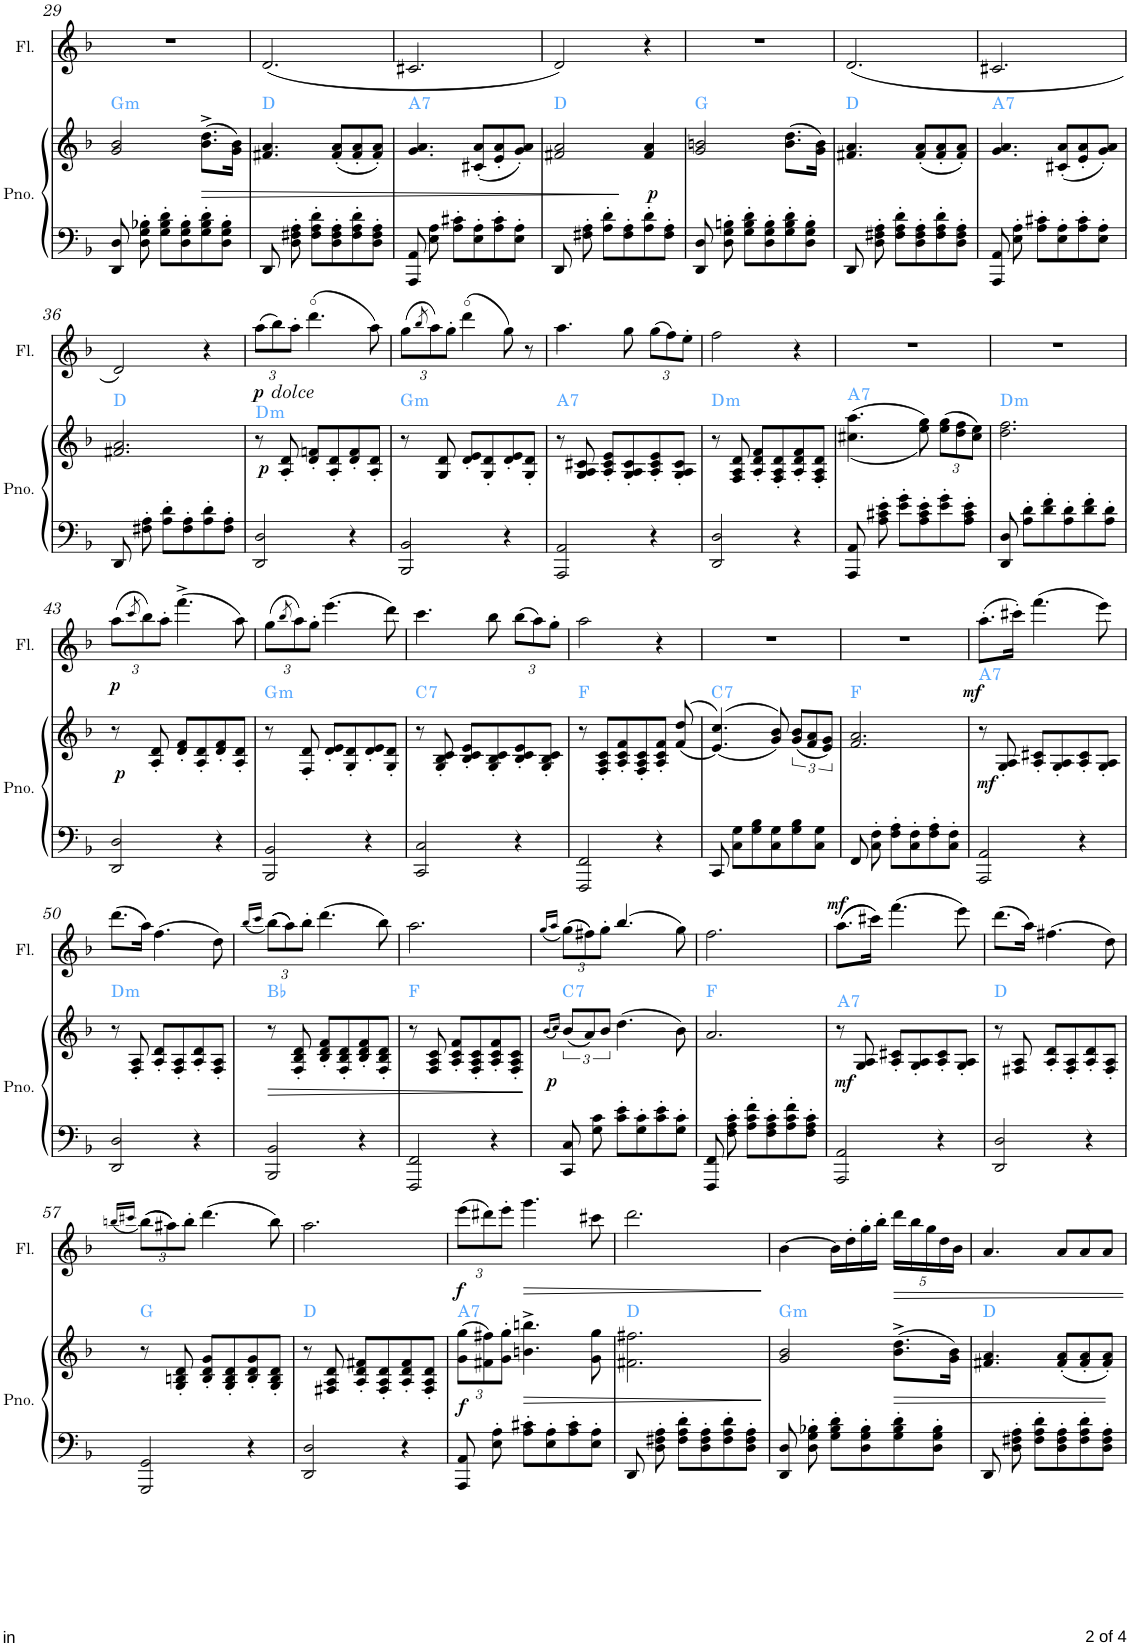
**kern	**kern	**dynam	**harte	**kern	**dynam
*part2	*part2	*part2	*part2	*part1	*part1
*staff3	*staff2	*staff2/3	*	*staff1	*staff1
*I"Piano	*	*	*	*I"Flute	*
*I'Pno.	*	*	*	*I'Fl.	*
!!LO:PB:g=z
*clefF4	*clefG2	*	*	*clefG2	*
*k[b-]	*k[b-]	*	*	*k[b-]	*
*M3/4	*M3/4	*	*	*M3/4	*
=29	=29	=29	=29	=29	=29
!	!	!	!LO:H:kt=m	!	!
8DD/ 8D/	2g/ 2b-/	.	G:min	2.r	.
8D\' 8G\' 8B-X\'	.	.	.	.	.
8G\' 8B-\' 8d\'L	.	.	.	.	.
8D\' 8G\' 8B-\'	.	.	.	.	.
!	!	!LO:HP:b	!	!	!
8G\' 8B-\' 8d\'	(8.b-\^ 8.dd\^L	>	.	.	.
8D\' 8G\' 8B-\'J	.	.	.	.	.
.	16g\ 16b-\Jk)	.	.	.	.
=30	=30	=30	=30	=30	=30
8DD/	4.f#X/ 4.a/	.	D:maj	(<2.d/	.
8D\' 8F#X\' 8A\'	.	.	.	.	.
8F#\' 8A\' 8d\'L	.	.	.	.	.
8D\' 8F#\' 8A\'	(8f#/' 8a/'L	.	.	.	.
8F#\' 8A\' 8d\'	8f#/' 8a/'	.	.	.	.
8D\' 8F#\' 8A\'J	8f#/' 8a/'J)	.	.	.	.
=31	=31	=31	=31	=31	=31
!	!	!	!LO:H:kt=7	!	!
8AAA/ 8AA/	4.g/ 4.a/	.	A:7	2.c#X/	.
8E\ 8A\	.	.	.	.	.
8A\' 8c#X\'L	.	.	.	.	.
8E\' 8A\'	(8c#X/' 8a/'L	.	.	.	.
8A\' 8c#\'	8e/' 8a/'	.	.	.	.
8E\' 8A\'J	8g/' 8a/'J)	.	.	.	.
=32	=32	=32	=32	=32	=32
8DD/	2f#X/ 2a/	.	D:maj	2d/)	.
8F#X\' 8A\'	.	.	.	.	.
8A\' 8d\'L	.	.	.	.	.
8F#\' 8A\'	.	.	.	.	.
!	!	!LO:DY:n=1:b	!	!	!
8A\' 8d\'	4f#/ 4a/	] p	.	4r	.
8F#\' 8A\'J	.	.	.	.	.
=33	=33	=33	=33	=33	=33
8DD/ 8D/	2g/ 2bn/	.	G:maj	2.r	.
8D\' 8G\' 8Bn\'	.	.	.	.	.
8G\' 8B\' 8d\'L	.	.	.	.	.
8D\' 8G\' 8B\'	.	.	.	.	.
8G\' 8B\' 8d\'	(8.b\ 8.dd\L	.	.	.	.
8D\' 8G\' 8B\'J	.	.	.	.	.
.	16g\ 16b\Jk)	.	.	.	.
=34	=34	=34	=34	=34	=34
8DD/	4.f#X/ 4.a/	.	D:maj	(<2.d/	.
8D\' 8F#X\' 8A\'	.	.	.	.	.
8F#\' 8A\' 8d\'L	.	.	.	.	.
8D\' 8F#\' 8A\'	(8f#/' 8a/'L	.	.	.	.
8F#\' 8A\' 8d\'	8f#/' 8a/'	.	.	.	.
8D\' 8F#\' 8A\'J	8f#/' 8a/'J)	.	.	.	.
=35	=35	=35	=35	=35	=35
!	!	!	!LO:H:kt=7	!	!
8AAA/ 8AA/	4.g/ 4.a/	.	A:7	2.c#X/	.
8E\' 8A\'	.	.	.	.	.
8A\' 8c#X\'L	.	.	.	.	.
8E\' 8A\'	(8c#X/' 8a/'L	.	.	.	.
8A\' 8c#\'	8e/' 8a/'	.	.	.	.
8E\' 8A\'J	8g/' 8a/'J)	.	.	.	.
!!LO:LB:g=z
=36	=36	=36	=36	=36	=36
8DD/	2.f#X/ 2.a/	.	D:maj	2d/)	.
8F#X\' 8A\'	.	.	.	.	.
8A\' 8d\'L	.	.	.	.	.
8F#\' 8A\'	.	.	.	.	.
8A\' 8d\'	.	.	.	4r	.
8F#\' 8A\'J	.	.	.	.	.
=37	=37	=37	=37	=37	=37
*	*	*	*	*Xbrackettup	*
!	!	!	!	!LO:TX:b:i:t=dolce	!
!	!	!LO:DY:a=2	!LO:H:kt=m	!	!LO:DY:b
2DD/ 2D/	8r	p	D:min	(12aa\L	p
.	.	.	.	12bb-\)	.
.	8A/' 8d/'	.	.	.	.
.	.	.	.	12aa'\J	.
.	8d/' 8fn/'L	.	.	(4.ddd\	.
.	8A/' 8d/'	.	.	.	.
4r	8d/' 8f/'	.	.	.	.
.	8A/' 8d/'J	.	.	8aa\)	.
=38	=38	=38	=38	=38	=38
!	!	!	!LO:H:kt=m	!	!
2BBB-/ 2BB-/	8r	.	G:min	(12gg\L	.
.	.	.	.	8qbb-/	.
.	.	.	.	12aa\)	.
.	8G/ 8d/	.	.	.	.
.	.	.	.	12gg'\J	.
.	8d/' 8e/'L	.	.	(4ddd\	.
.	8G/' 8d/'	.	.	.	.
4r	8d/' 8e/'	.	.	8gg\)	.
.	8G/' 8d/'J	.	.	8r	.
=39	=39	=39	=39	=39	=39
!	!	!	!LO:H:kt=7	!	!
2AAA/ 2AA/	8r	.	A:7	4.aa\	.
.	8G/ 8A/ 8c#X/	.	.	.	.
.	8A/' 8c#/' 8e/'L	.	.	.	.
.	8G/' 8A/' 8c#/'	.	.	8gg\	.
4r	8A/' 8c#/' 8e/'	.	.	(12gg\L	.
.	.	.	.	12ff\)	.
.	8G/' 8A/' 8c#/'J	.	.	.	.
.	.	.	.	12ee'\J	.
=40	=40	=40	=40	=40	=40
!	!	!	!LO:H:kt=m	!	!
2DD/ 2D/	8r	.	D:min	2ff\	.
.	8F/ 8A/ 8d/	.	.	.	.
.	8A/' 8d/' 8f/'L	.	.	.	.
.	8F/' 8A/' 8d/'	.	.	.	.
4r	8A/' 8d/' 8f/'	.	.	4r	.
.	8F/' 8A/' 8d/'J	.	.	.	.
=41	=41	=41	=41	=41	=41
!	!	!	!LO:H:kt=7	!	!
8AAA/ 8AA/	(<(4.cc#X\ 4.aa\	.	A:7	2.r	.
8A\' 8c#X\' 8e\'	.	.	.	.	.
8e\' 8g\'L	.	.	.	.	.
8A\' 8c#\' 8e\'	8ee\ 8gg\))	.	.	.	.
*	*Xbrackettup	*	*	*	*
8e\' 8g\'	(12ee\ 12gg\L	.	.	.	.
.	12dd\ 12ff\	.	.	.	.
8A\' 8c#\' 8e\'J	.	.	.	.	.
.	12cc#\ 12ee\J)	.	.	.	.
=42	=42	=42	=42	=42	=42
!	!	!	!LO:H:kt=m	!	!
8DD/ 8D/	2.dd\ 2.ff\	.	D:min	2.r	.
8A\' 8d\'L	.	.	.	.	.
8d\' 8f\'	.	.	.	.	.
8A\' 8d\'	.	.	.	.	.
8d\' 8f\'	.	.	.	.	.
8A\' 8d\'J	.	.	.	.	.
!!LO:LB:g=z
=43	=43	=43	=43	=43	=43
!	!	!LO:DY:a=2	!	!	!LO:DY:b
2DD/ 2D/	8r	p	.	(12aa\L	p
.	.	.	.	8qccc/	.
.	.	.	.	12bb-\)	.
.	8A/' 8d/'	.	.	.	.
.	.	.	.	12aa'\J	.
.	8d/' 8f/'L	.	.	(4.fff^\	.
.	8A/' 8d/'	.	.	.	.
4r	8d/' 8f/'	.	.	.	.
.	8A/' 8d/'J	.	.	8aa\)	.
=44	=44	=44	=44	=44	=44
!	!	!	!LO:H:kt=m	!	!
2BBB-/ 2BB-/	8r	.	G:min	(12gg\L	.
.	.	.	.	8qbb-/	.
.	.	.	.	12aa\)	.
.	8F/' 8d/'	.	.	.	.
.	.	.	.	12gg'\J	.
.	8d/' 8e/'L	.	.	(4.eee\	.
.	8G/' 8d/'	.	.	.	.
4r	8d/' 8e/'	.	.	.	.
.	8G/' 8d/'J	.	.	8ddd\)	.
=45	=45	=45	=45	=45	=45
!	!	!	!LO:H:kt=7	!	!
2CC/ 2C/	8r	.	C:7	4.ccc\	.
.	8G/' 8B-/' 8c/'	.	.	.	.
.	8B-/' 8c/' 8e/'L	.	.	.	.
.	8G/' 8B-/' 8c/'	.	.	8bb-\	.
4r	8B-/' 8c/' 8e/'	.	.	(12bb-\L	.
.	.	.	.	12aa\)	.
.	8G/' 8B-/' 8c/'J	.	.	.	.
.	.	.	.	12gg'\J	.
=46	=46	=46	=46	=46	=46
2FFF/ 2FF/	8r	.	F:maj	2aa\	.
.	8F/' 8A/' 8c/'L	.	.	.	.
.	8A/' 8c/' 8f/'	.	.	.	.
.	8F/' 8A/' 8c/'	.	.	.	.
4r	8A/' 8c/' 8f/'J	.	.	4r	.
.	(>(8f/ 8dd/	.	.	.	.
=47	=47	=47	=47	=47	=47
!	!	!	!LO:H:kt=7	!	!
8CC/	((>4.e/ 4.cc/))	.	C:7	2.r	.
8C\ 8G\L	.	.	.	.	.
8G\ 8B-\	.	.	.	.	.
8C\ 8G\	8g/ 8b-/))	.	.	.	.
*	*brackettup	*	*	*	*
8G\ 8B-\	(12g/ 12b-/L	.	.	.	.
.	12f/ 12a/	.	.	.	.
8C\ 8G\J	.	.	.	.	.
.	12e/ 12g/J)	.	.	.	.
=48	=48	=48	=48	=48	=48
8FF/	2.f/ 2.a/	.	F:maj	2.r	.
8C\' 8F\'	.	.	.	.	.
8F\' 8A\'L	.	.	.	.	.
8C\' 8F\'	.	.	.	.	.
8F\' 8A\'	.	.	.	.	.
8C\' 8F\'J	.	.	.	.	.
=49	=49	=49	=49	=49	=49
!	!	!LO:DY:a=2	!	!	!
!	!	!LO:DY:n=1:a	!LO:H:kt=7	!	!
2AAA/ 2AA/	8r	mf mf	A:7	(8.aa'\L	.
.	8G/' 8A/'	.	.	.	.
.	.	.	.	16ccc#X'\Jk)	.
.	8A/' 8c#X/'L	.	.	(4.fff\	.
.	8G/' 8A/'	.	.	.	.
4r	8A/' 8c#/'	.	.	.	.
.	8G/' 8A/'J	.	.	8eee\)	.
!!LO:LB:g=z
=50	=50	=50	=50	=50	=50
!	!	!	!LO:H:kt=m	!	!
2DD/ 2D/	8r	.	D:min	(8.ddd\L	.
.	8F/' 8A/'	.	.	.	.
.	.	.	.	16aa\Jk)	.
.	8A/' 8d/'L	.	.	(4.ff\	.
.	8F/' 8A/'	.	.	.	.
4r	8A/' 8d/'	.	.	.	.
.	8F/' 8A/'J	.	.	8dd\)	.
=51	=51	=51	=51	=51	=51
.	.	.	.	(16qbb-/LL	.
.	.	.	.	16qccc/JJ	.
2BBB-/ 2BB-/	8r	.	Bb:maj	((12bb-\L)	.
.	.	.	.	12aa\))	.
.	8F/' 8B-/' 8d/'	.	.	.	.
.	.	.	.	12bb-'\J	.
.	8B-/' 8d/' 8f/'L	.	.	(4.ddd\	.
.	8F/' 8B-/' 8d/'	.	.	.	.
4r	8B-/' 8d/' 8f/'	.	.	.	.
.	8F/' 8B-/' 8d/'J	.	.	8bb-\)	.
=52	=52	=52	=52	=52	=52
2FFF/ 2FF/	8r	.	F:maj	2.aa\	.
.	8F/ 8A/ 8c/	.	.	.	.
.	8A/' 8c/' 8f/'L	.	.	.	.
.	8F/' 8A/' 8c/'	.	.	.	.
4r	8A/' 8c/' 8f/'	.	.	.	.
.	8F/' 8A/' 8c/'J	.	.	.	.
=53	=53	=53	=53	=53	=53
.	(16qb-/LL	.	.	(16qgg/LL	.
.	16qcc/JJ)	.	.	16qaa/JJ	.
!	!	!LO:DY:b	!LO:H:kt=7	!	!
8CC/ 8C/	(12b-/L	p	C:7	((12gg\L)	.
.	12a/)	.	.	12ff#X\))	.
8G\ 8c\	.	.	.	.	.
.	12b-/J	.	.	12gg'\J	.
8c\' 8e\'L	(4.dd\	.	.	(4.bb-/	.
8G\' 8c\'	.	.	.	.	.
8c\' 8e\'	.	.	.	.	.
8G\' 8c\'J	8b-\)	.	.	8gg\)	.
=54	=54	=54	=54	=54	=54
8FFF/ 8FF/	2.a/	.	F:maj	2.ff\	.
8F\' 8A\' 8c\'	.	.	.	.	.
8A\' 8c\' 8f\'L	.	.	.	.	.
8F\' 8A\' 8c\'	.	.	.	.	.
8A\' 8c\' 8f\'	.	.	.	.	.
8F\' 8A\' 8c\'J	.	.	.	.	.
=55	=55	=55	=55	=55	=55
!	!	!LO:DY:a=2	!LO:H:kt=7	!	!LO:DY:a
2AAA/ 2AA/	8r	mf	A:7	((8.aa\L	mf
.	8G/ 8A/	.	.	.	.
.	.	.	.	16ccc#X\Jk))	.
.	8A/' 8c#X/'L	.	.	(4.fff\	.
.	8G/' 8A/'	.	.	.	.
4r	8A/' 8c#/'	.	.	.	.
.	8G/' 8A/'J	.	.	8eee\)	.
=56	=56	=56	=56	=56	=56
2DD/ 2D/	8r	.	D:maj	(8.ddd\L	.
.	8F#X/ 8A/	.	.	.	.
.	.	.	.	16aa\Jk)	.
.	8A/' 8d/'L	.	.	(4.ff#X\	.
.	8F#/' 8A/'	.	.	.	.
4r	8A/' 8d/'	.	.	.	.
.	8F#/' 8A/'J	.	.	8dd\)	.
!!LO:LB:g=z
=57	=57	=57	=57	=57	=57
.	.	.	.	(16qbbn/LL	.
.	.	.	.	16qccc#X/JJ	.
2GGG/ 2GG/	8r	.	G:maj	((12bb\L)	.
.	.	.	.	12aa#X\))	.
.	8G/' 8Bn/' 8d/'	.	.	.	.
.	.	.	.	12bb'\J	.
.	8B/' 8d/' 8g/'L	.	.	(4.ddd\	.
.	8G/' 8B/' 8d/'	.	.	.	.
4r	8B/' 8d/' 8g/'	.	.	.	.
.	8G/' 8B/' 8d/'J	.	.	8bb\)	.
=58	=58	=58	=58	=58	=58
2DD/ 2D/	8r	.	D:maj	2.aa\	.
.	8F#X/ 8A/ 8d/	.	.	.	.
.	8A/' 8d/' 8f#X/'L	.	.	.	.
.	8F#/' 8A/' 8d/'	.	.	.	.
4r	8A/' 8d/' 8f#/'	.	.	.	.
.	8F#/' 8A/' 8d/'J	.	.	.	.
=59	=59	=59	=59	=59	=59
*	*Xbrackettup	*	*	*	*
!	!	!LO:DY:b	!LO:H:kt=7	!	!LO:DY:b
8AAA/ 8AA/	(12g\ 12gg\L	f	A:7	(12eee\L	f
.	12f#X\ 12ff#X\)	.	.	12ddd#X\)	.
8E\' 8A\'	.	.	.	.	.
.	12g\' 12gg\'J	.	.	12eee'\J	.
!	!	!LO:HP:b	!	!	!LO:HP:b
8A\' 8c#X\'L	4.bn\^ 4.bbn\^	>	.	4.ggg\	>
8E\' 8A\'	.	.	.	.	.
8A\' 8c#\'	.	.	.	.	.
8E\' 8A\'J	8g\ 8gg\	.	.	8ccc#X\	.
=60	=60	=60	=60	=60	=60
8DD/	2.f#X\ 2.ff#X\	.	D:maj	2.ddd\	.
8D\' 8F#X\' 8A\'	.	.	.	.	.
8F#\' 8A\' 8d\'L	.	.	.	.	.
8D\' 8F#\' 8A\'	.	.	.	.	.
8F#\' 8A\' 8d\'	.	.	.	.	.
8D\' 8F#\' 8A\'J	.	.	.	.	.
.	.	]	.	.	]
=61	=61	=61	=61	=61	=61
!	!	!	!LO:H:kt=m	!	!
8DD/ 8D/	2g/ 2b-/	.	G:min	[4b-\	.
8D\' 8G\' 8B-X\'	.	.	.	.	.
8G\' 8B-\' 8d\'L	.	.	.	16b-\LL]	.
.	.	.	.	16dd'\	.
8D\' 8G\' 8B-\'	.	.	.	16gg'\	.
.	.	.	.	16bb-'\JJ	.
8G\' 8B-\' 8d\'	(8.b-\^ 8.dd\^L	.	.	20ddd\LL	.
.	.	.	.	20bb-\	.
.	.	.	.	20gg\	.
8D\' 8G\' 8B-\'J	.	.	.	.	.
.	.	.	.	20dd\	.
.	16g\ 16b-\Jk)	.	.	.	.
.	.	.	.	20b-\JJ	.
=62	=62	=62	=62	=62	=62
8DD/	4.f#X/ 4.a/	.	D:maj	4.a/	.
8D\' 8F#X\' 8A\'	.	.	.	.	.
8F#\' 8A\' 8d\'L	.	.	.	.	.
8D\' 8F#\' 8A\'	(8f#/' 8a/'L	.	.	8a/L	.
8F#\' 8A\' 8d\'	8f#/' 8a/'	.	.	8a/	.
8D\' 8F#\' 8A\'J	8f#/' 8a/'J)	.	.	8a/J	.
=	=	=	=	=	=
*-	*-	*-	*-	*-	*-
